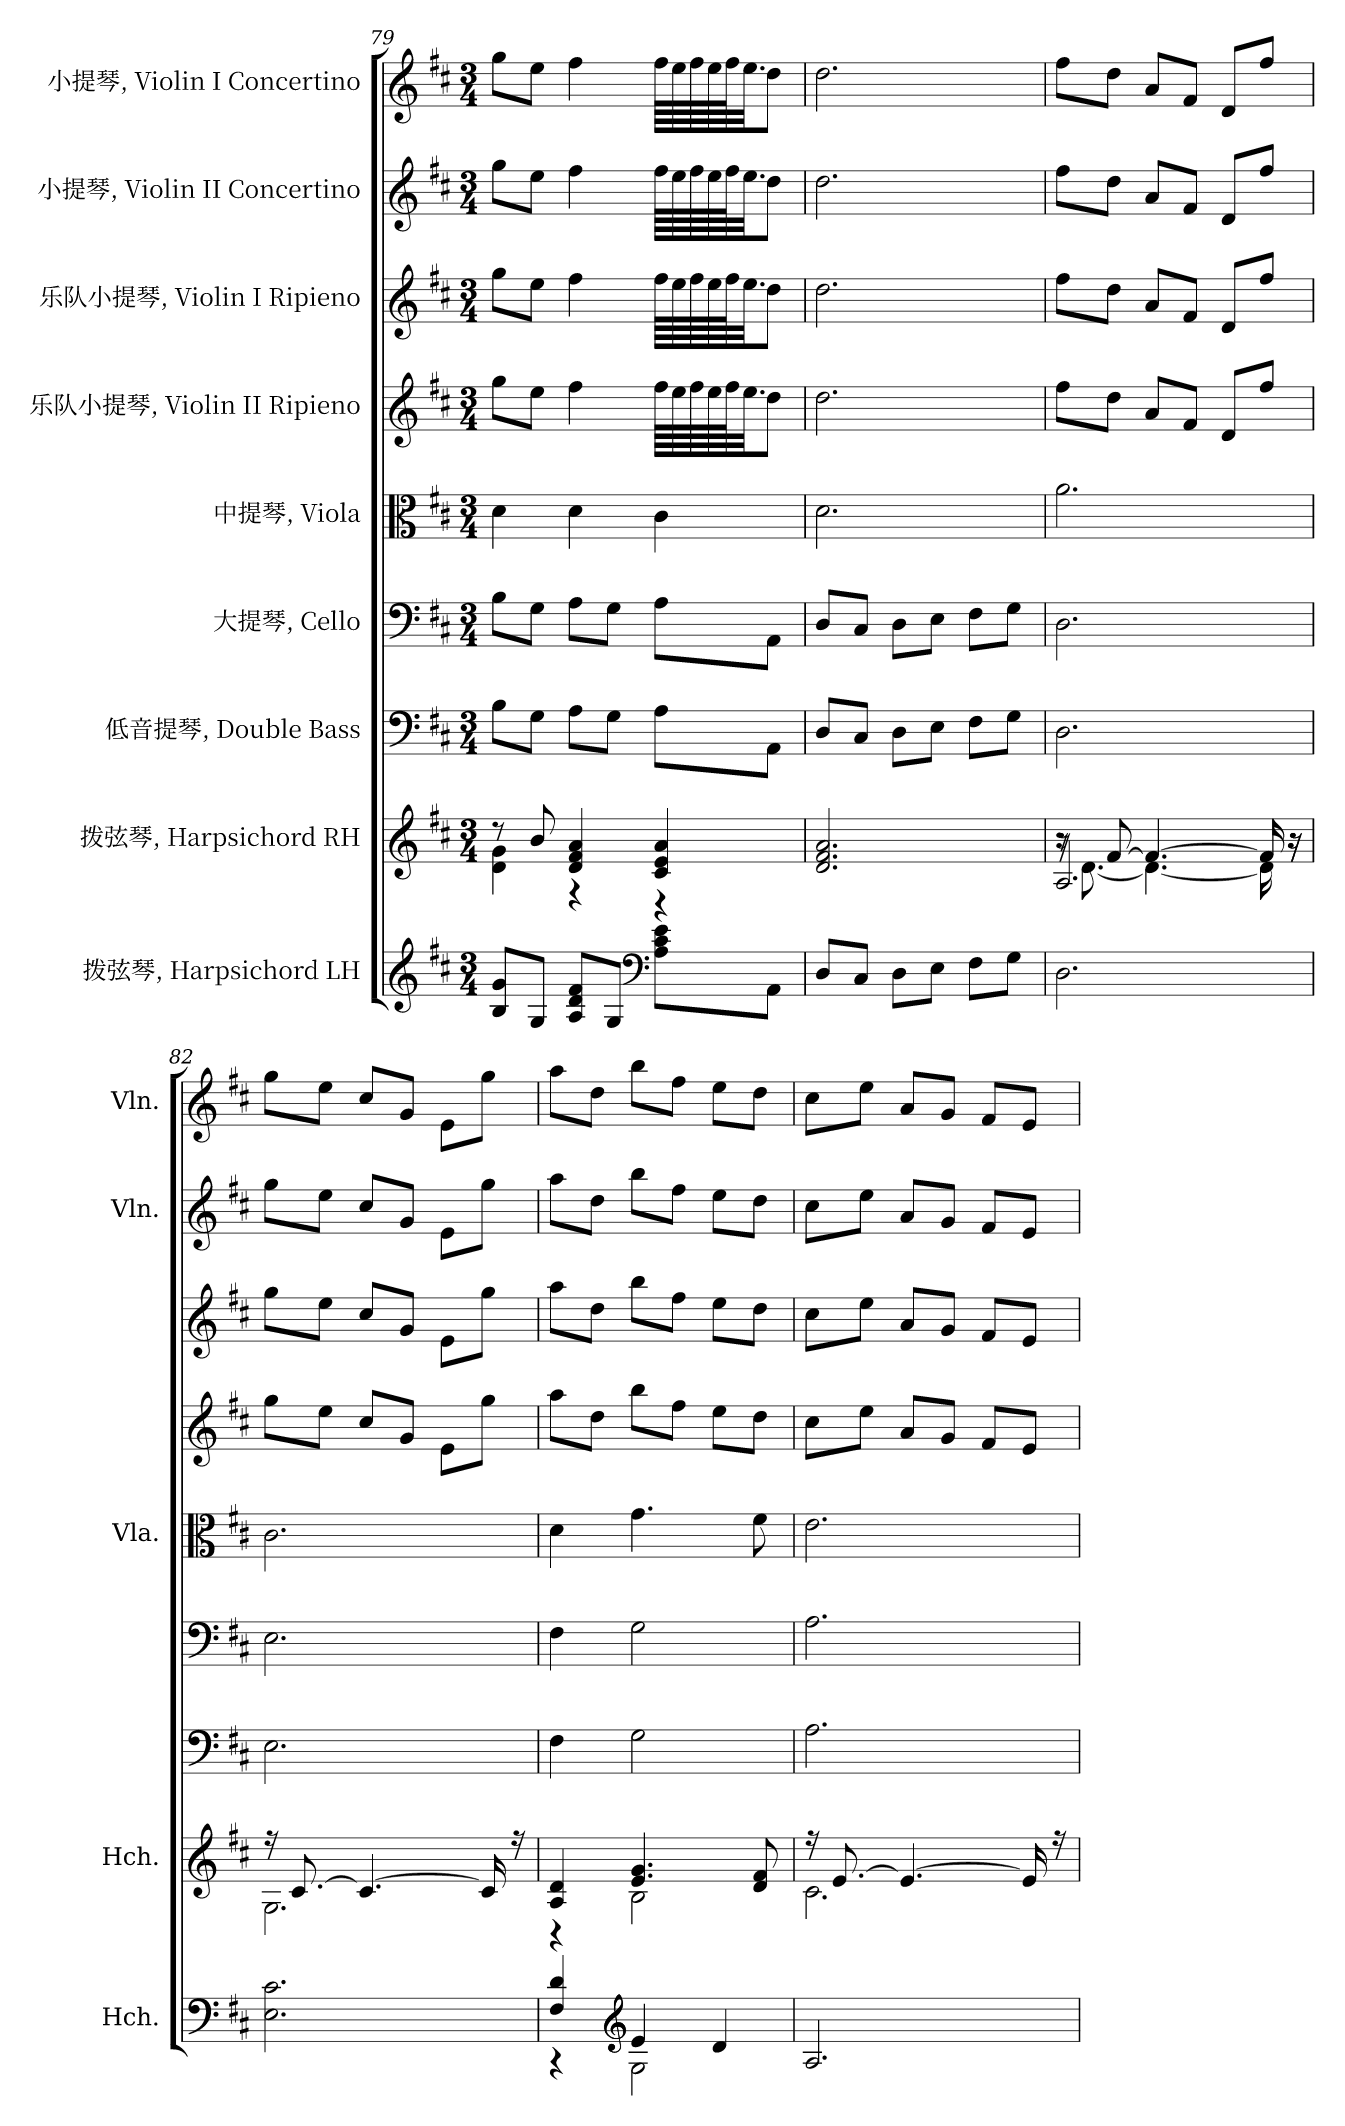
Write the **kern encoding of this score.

**kern	**kern	**kern	**kern	**kern	**kern	**kern	**kern	**kern
*part9	*part8	*part7	*part6	*part5	*part4	*part3	*part2	*part1
*staff9	*staff8	*staff7	*staff6	*staff5	*staff4	*staff3	*staff2	*staff1
*I"拨弦琴, Harpsichord LH	*I"拨弦琴, Harpsichord RH	*I"低音提琴, Double Bass	*I"大提琴, Cello	*I"中提琴, Viola	*I"乐队小提琴, Violin II Ripieno	*I"乐队小提琴, Violin I Ripieno	*I"小提琴, Violin II Concertino	*I"小提琴, Violin I Concertino
*I'Hch.	*I'Hch.	*	*	*I'Vla.	*	*	*I'Vln.	*I'Vln.
*clefG2	*clefG2	*clefF4	*clefF4	*clefC3	*clefG2	*clefG2	*clefG2	*clefG2
*	*	*ITrd7c12	*	*	*	*	*	*
*k[f#c#]	*k[f#c#]	*k[f#c#]	*k[f#c#]	*k[f#c#]	*k[f#c#]	*k[f#c#]	*k[f#c#]	*k[f#c#]
*M3/4	*M3/4	*M3/4	*M3/4	*M3/4	*M3/4	*M3/4	*M3/4	*M3/4
=79	=79	=79	=79	=79	=79	=79	=79	=79
*	*^	*	*	*	*	*	*	*
8B/ 8g/L	8r	4d\ 4g\	8BB\L	8B\L	4d\	8gg\L	8gg\L	8gg\L	8gg\L
8G/J	8b/	.	8GG\J	8G\J	.	8ee\J	8ee\J	8ee\J	8ee\J
8A/ 8d/ 8f#/L	4d/ 4f#/ 4a/	4r	8AA\L	8A\L	4d\	4ff#\	4ff#\	4ff#\	4ff#\
8G/J	.	.	8GG\J	8G\J	.	.	.	.	.
*clefF4	*	*	*	*	*	*	*	*	*
8A\ 8c#\ 8e\L	4c#/ 4e/ 4a/	4r	8AA\L	8A\L	4c#\	64ff#\LLLL	64ff#\LLLL	64ff#\LLLL	64ff#\LLLL
.	.	.	.	.	.	64ee\	64ee\	64ee\	64ee\
.	.	.	.	.	.	64ff#\	64ff#\	64ff#\	64ff#\
.	.	.	.	.	.	64ee\	64ee\	64ee\	64ee\
.	.	.	.	.	.	64ff#\J	64ff#\J	64ff#\J	64ff#\J
.	.	.	.	.	.	32.ee\JJ	32.ee\JJ	32.ee\JJ	32.ee\JJ
8AA\J	.	.	8AAA\J	8AA\J	.	8dd\J	8dd\J	8dd\J	8dd\J
*	*v	*v	*	*	*	*	*	*	*
=80	=80	=80	=80	=80	=80	=80	=80	=80
8D/L	2.d/ 2.f#/ 2.a/	8DD/L	8D/L	2.d\	2.dd\	2.dd\	2.dd\	2.dd\
8C#/J	.	8CC#/J	8C#/J	.	.	.	.	.
8D\L	.	8DD\L	8D\L	.	.	.	.	.
8E\J	.	8EE\J	8E\J	.	.	.	.	.
8F#\L	.	8FF#\L	8F#\L	.	.	.	.	.
8G\J	.	8GG\J	8G\J	.	.	.	.	.
=81	=81	=81	=81	=81	=81	=81	=81	=81
*	*^	*	*	*	*	*	*	*
*	*	*^	*	*	*	*	*	*	*
2.D\	8r	16r	2.A/	2.DD\	2.D\	2.a\	8ff#\L	8ff#\L	8ff#\L	8ff#\L
.	.	[8.d\	.	.	.	.	.	.	.	.
.	[8f#/	.	.	.	.	.	8dd\J	8dd\J	8dd\J	8dd\J
.	4.f#/_	4.d\_	.	.	.	.	8a/L	8a/L	8a/L	8a/L
.	.	.	.	.	.	.	8f#/J	8f#/J	8f#/J	8f#/J
.	.	.	.	.	.	.	8d/L	8d/L	8d/L	8d/L
.	16f#/]	16d\]	.	.	.	.	8ff#/J	8ff#/J	8ff#/J	8ff#/J
.	16r	16r	.	.	.	.	.	.	.	.
*	*	*v	*v	*	*	*	*	*	*	*
!!LO:PB:g=z
=82	=82	=82	=82	=82	=82	=82	=82	=82	=82
2.E\ 2.c#\	16r	2.G\	2.EE\	2.E\	2.c#\	8gg\L	8gg\L	8gg\L	8gg\L
.	[8.c#/	.	.	.	.	.	.	.	.
.	.	.	.	.	.	8ee\J	8ee\J	8ee\J	8ee\J
.	4.c#/_	.	.	.	.	8cc#/L	8cc#/L	8cc#/L	8cc#/L
.	.	.	.	.	.	8g/J	8g/J	8g/J	8g/J
.	.	.	.	.	.	8e\L	8e\L	8e\L	8e\L
.	16c#/]	.	.	.	.	8gg\J	8gg\J	8gg\J	8gg\J
.	16r	.	.	.	.	.	.	.	.
=83	=83	=83	=83	=83	=83	=83	=83	=83	=83
*^	*	*	*	*	*	*	*	*	*
4F#/ 4d/	4r	4A/ 4d/	4r	4FF#\	4F#\	4d\	8aa\L	8aa\L	8aa\L	8aa\L
.	.	.	.	.	.	.	8dd\J	8dd\J	8dd\J	8dd\J
*clefG2	*	*	*	*	*	*	*	*	*	*
4e/	2G\	4.e/ 4.g/	2B\	2GG\	2G\	4.g\	8bb\L	8bb\L	8bb\L	8bb\L
.	.	.	.	.	.	.	8ff#\J	8ff#\J	8ff#\J	8ff#\J
4d/	.	.	.	.	.	.	8ee\L	8ee\L	8ee\L	8ee\L
.	.	8d/ 8f#/	.	.	.	8f#\	8dd\J	8dd\J	8dd\J	8dd\J
*v	*v	*	*	*	*	*	*	*	*	*
=84	=84	=84	=84	=84	=84	=84	=84	=84	=84
2.A/	16r	2.c#\	2.AA\	2.A\	2.e\	8cc#\L	8cc#\L	8cc#\L	8cc#\L
.	[8.e/	.	.	.	.	.	.	.	.
.	.	.	.	.	.	8ee\J	8ee\J	8ee\J	8ee\J
.	4.e/_	.	.	.	.	8a/L	8a/L	8a/L	8a/L
.	.	.	.	.	.	8g/J	8g/J	8g/J	8g/J
.	.	.	.	.	.	8f#/L	8f#/L	8f#/L	8f#/L
.	16e/]	.	.	.	.	8e/J	8e/J	8e/J	8e/J
.	16r	.	.	.	.	.	.	.	.
*	*v	*v	*	*	*	*	*	*	*
=	=	=	=	=	=	=	=	=
*-	*-	*-	*-	*-	*-	*-	*-	*-
